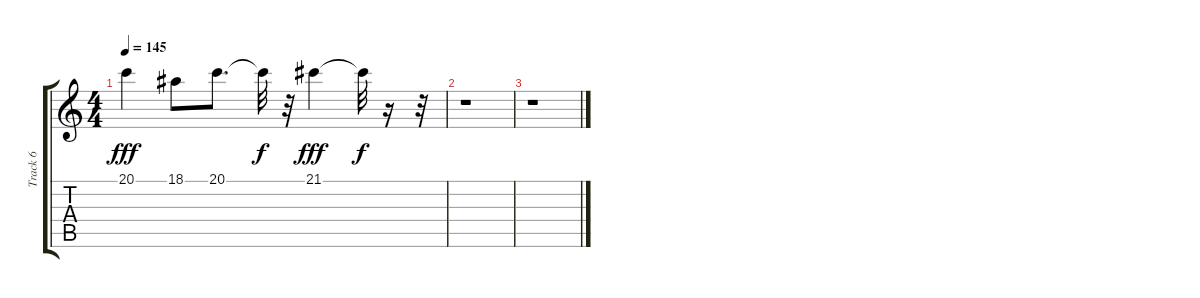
\track ("Track 6" "Track 6") {instrument electricpiano2}
\staff {score tabs}
\tuning (E4 B3 G3 D3 A2 E2) {hide}
\ts (4 4)
\tempo 145
\clef g2
\ks c
20.1.4{dy fff} 18.1.8 20.1.8{d} 20.1{t}.32{dy f} r.32 21.1.4{dy fff} 21.1{t}.32{dy f} r.16 r.32 |
r.1 |
r.1
